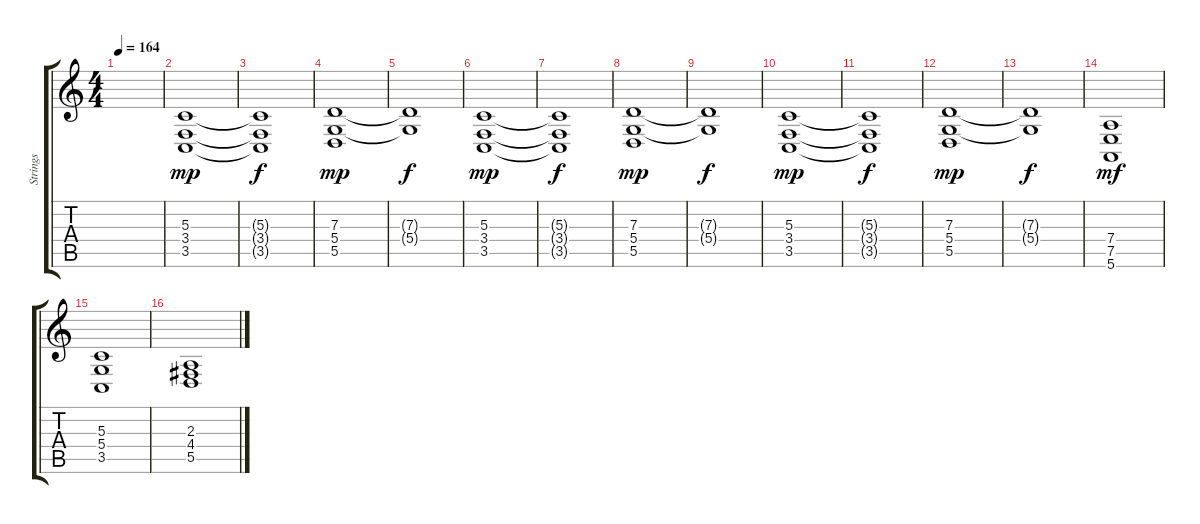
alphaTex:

\track ("Strings" "Strings") {instrument stringensemble1}
\staff {score tabs}
\tuning (E4 B3 G3 D3 A2 E2) {hide}
\ts (4 4)
\tempo 164
\clef g2
\ks c
|
(5.3 3.4 3.5).1{dy mp} |
(5.3{t} 3.4{t} 3.5{t}).1{dy f} |
(7.3 5.4 5.5).1{dy mp} |
(7.3{t} 5.4{t}).1{dy f} |
(5.3 3.4 3.5).1{dy mp} |
(5.3{t} 3.4{t} 3.5{t}).1{dy f} |
(7.3 5.4 5.5).1{dy mp} |
(7.3{t} 5.4{t}).1{dy f} |
(5.3 3.4 3.5).1{dy mp} |
(5.3{t} 3.4{t} 3.5{t}).1{dy f} |
(7.3 5.4 5.5).1{dy mp} |
(7.3{t} 5.4{t}).1{dy f} |
(7.4 7.5 5.6).1{dy mf} |
(5.3 5.4 3.5).1 |
(2.3 4.4 5.5).1
